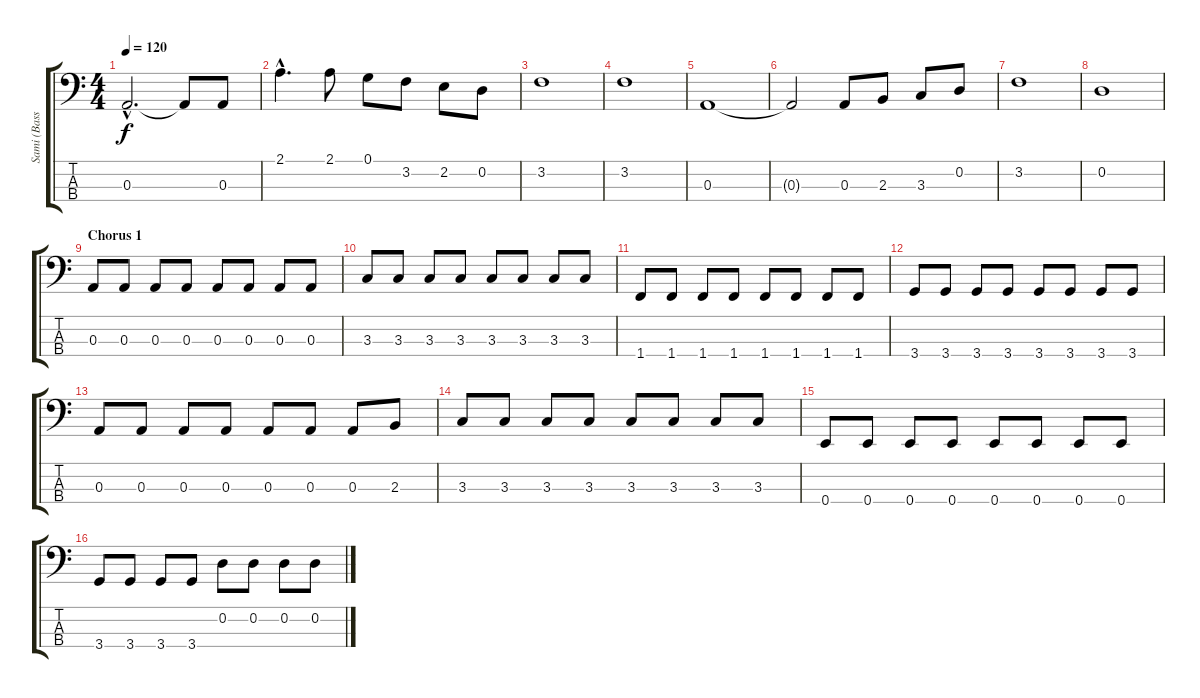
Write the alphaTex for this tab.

\track ("Sami (Bass)" "Sami (Bass") {instrument electricbassfinger}
\staff {score tabs}
\tuning (G2 D2 A1 E1) {hide}
\ts (4 4)
\tempo 120
\clef f4
\ks c
0.3{hac}.2{d dy f} 0.3{t}.8 0.3.8 |
2.1{hac}.4{d} 2.1.8 0.1.8 3.2.8 2.2.8 0.2.8 |
3.2.1 |
3.2.1 |
0.3.1 |
0.3{t}.2 0.3.8 2.3.8 3.3.8 0.2.8 |
3.2.1 |
0.2.1 |
\section ("" "Chorus 1")
0.3.8{volume 13} 0.3.8 0.3.8 0.3.8 0.3.8 0.3.8 0.3.8 0.3.8 |
3.3.8 3.3.8 3.3.8 3.3.8 3.3.8 3.3.8 3.3.8 3.3.8 |
1.4.8 1.4.8 1.4.8 1.4.8 1.4.8 1.4.8 1.4.8 1.4.8 |
3.4.8 3.4.8 3.4.8 3.4.8 3.4.8 3.4.8 3.4.8 3.4.8 |
0.3.8 0.3.8 0.3.8 0.3.8 0.3.8 0.3.8 0.3.8 2.3.8 |
3.3.8 3.3.8 3.3.8 3.3.8 3.3.8 3.3.8 3.3.8 3.3.8 |
0.4.8 0.4.8 0.4.8 0.4.8 0.4.8 0.4.8 0.4.8 0.4.8 |
3.4.8 3.4.8 3.4.8 3.4.8 0.2.8 0.2.8 0.2.8 0.2.8
